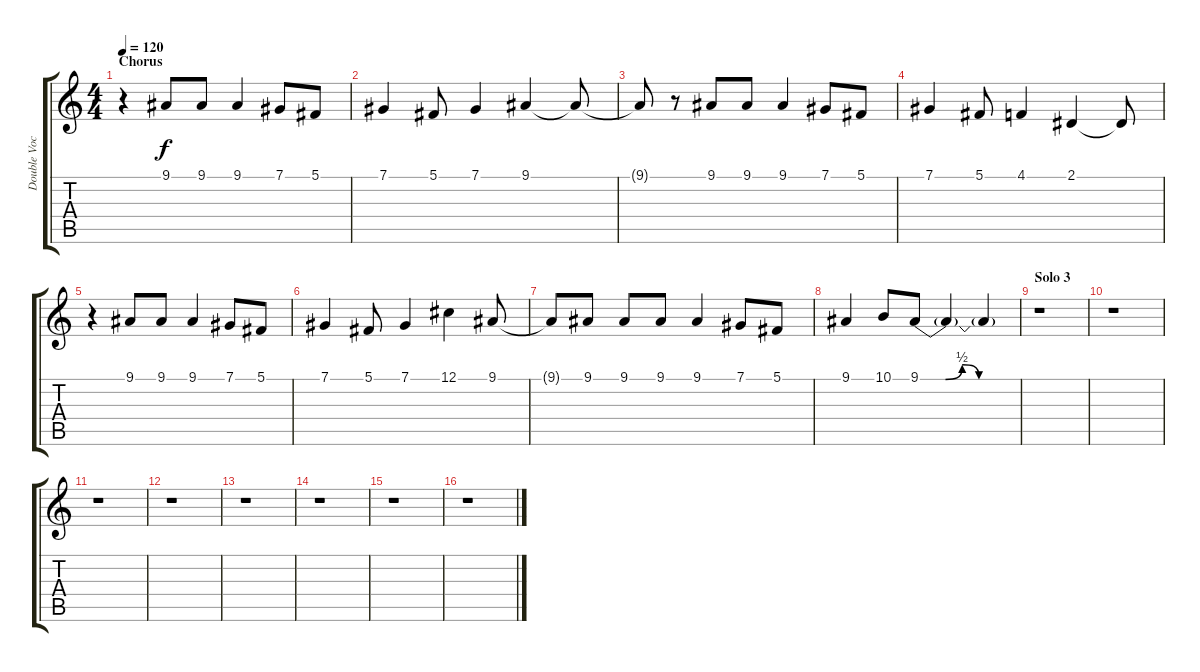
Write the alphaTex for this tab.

\track ("Double Vocal" "Double Voc") {instrument choiraahs}
\staff {score tabs}
\tuning (Db4 Ab3 E3 B2 Gb2 B1) {hide}
\ts (4 4)
\section ("" "Chorus")
\tempo 120
\clef g2
\ks c
r.4{dy f} 9.1.8 9.1.8 9.1.4 7.1.8 5.1.8 |
7.1.4 5.1.8 7.1.4 9.1.4 9.1{t}.8 |
9.1{t}.8 r.8 9.1.8 9.1.8 9.1.4 7.1.8 5.1.8 |
7.1.4 5.1.8 4.1.4 2.1.4 2.1{t}.8 |
r.4 9.1.8 9.1.8 9.1.4 7.1.8 5.1.8 |
7.1.4 5.1.8 7.1.4 12.1.4 9.1.8 |
9.1{t}.8 9.1.8 9.1.8 9.1.8 9.1.4 7.1.8 5.1.8 |
9.1.4 10.1.8 9.1{be (custom 0 0 5 0 15 0 25 2 35 0 60 0)}.8 9.1{t}.4 9.1{t}.4 |
\section ("" "Solo 3")
r.1 |
r.1 |
r.1 |
r.1 |
r.1 |
r.1 |
r.1 |
r.1
